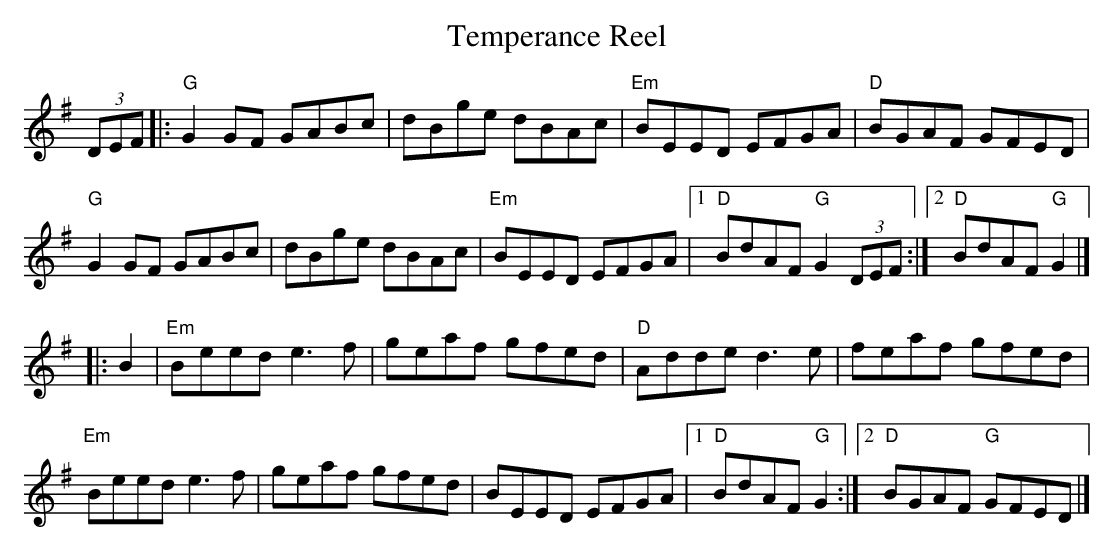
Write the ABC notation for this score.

X:1
T: Temperance Reel
M: C |
K: G
(3DEF |:\
"G"G2GF GABc | dBge dBAc | "Em"BEED EFGA | "D"BGAF GFED |
"G"G2GF GABc | dBge dBAc | "Em"BEED EFGA |1 "D"BdAF "G"G2(3DEF :|2 "D"BdAF "G"G2 |]
|: B2 |\
"Em"Beed e3f | geaf gfed | "D"Adde d3e | feaf gfed |
"Em"Beed e3f | geaf gfed | BEED EFGA |1 "D"BdAF "G"G2 :|2 "D"BGAF "G"GFED |]
